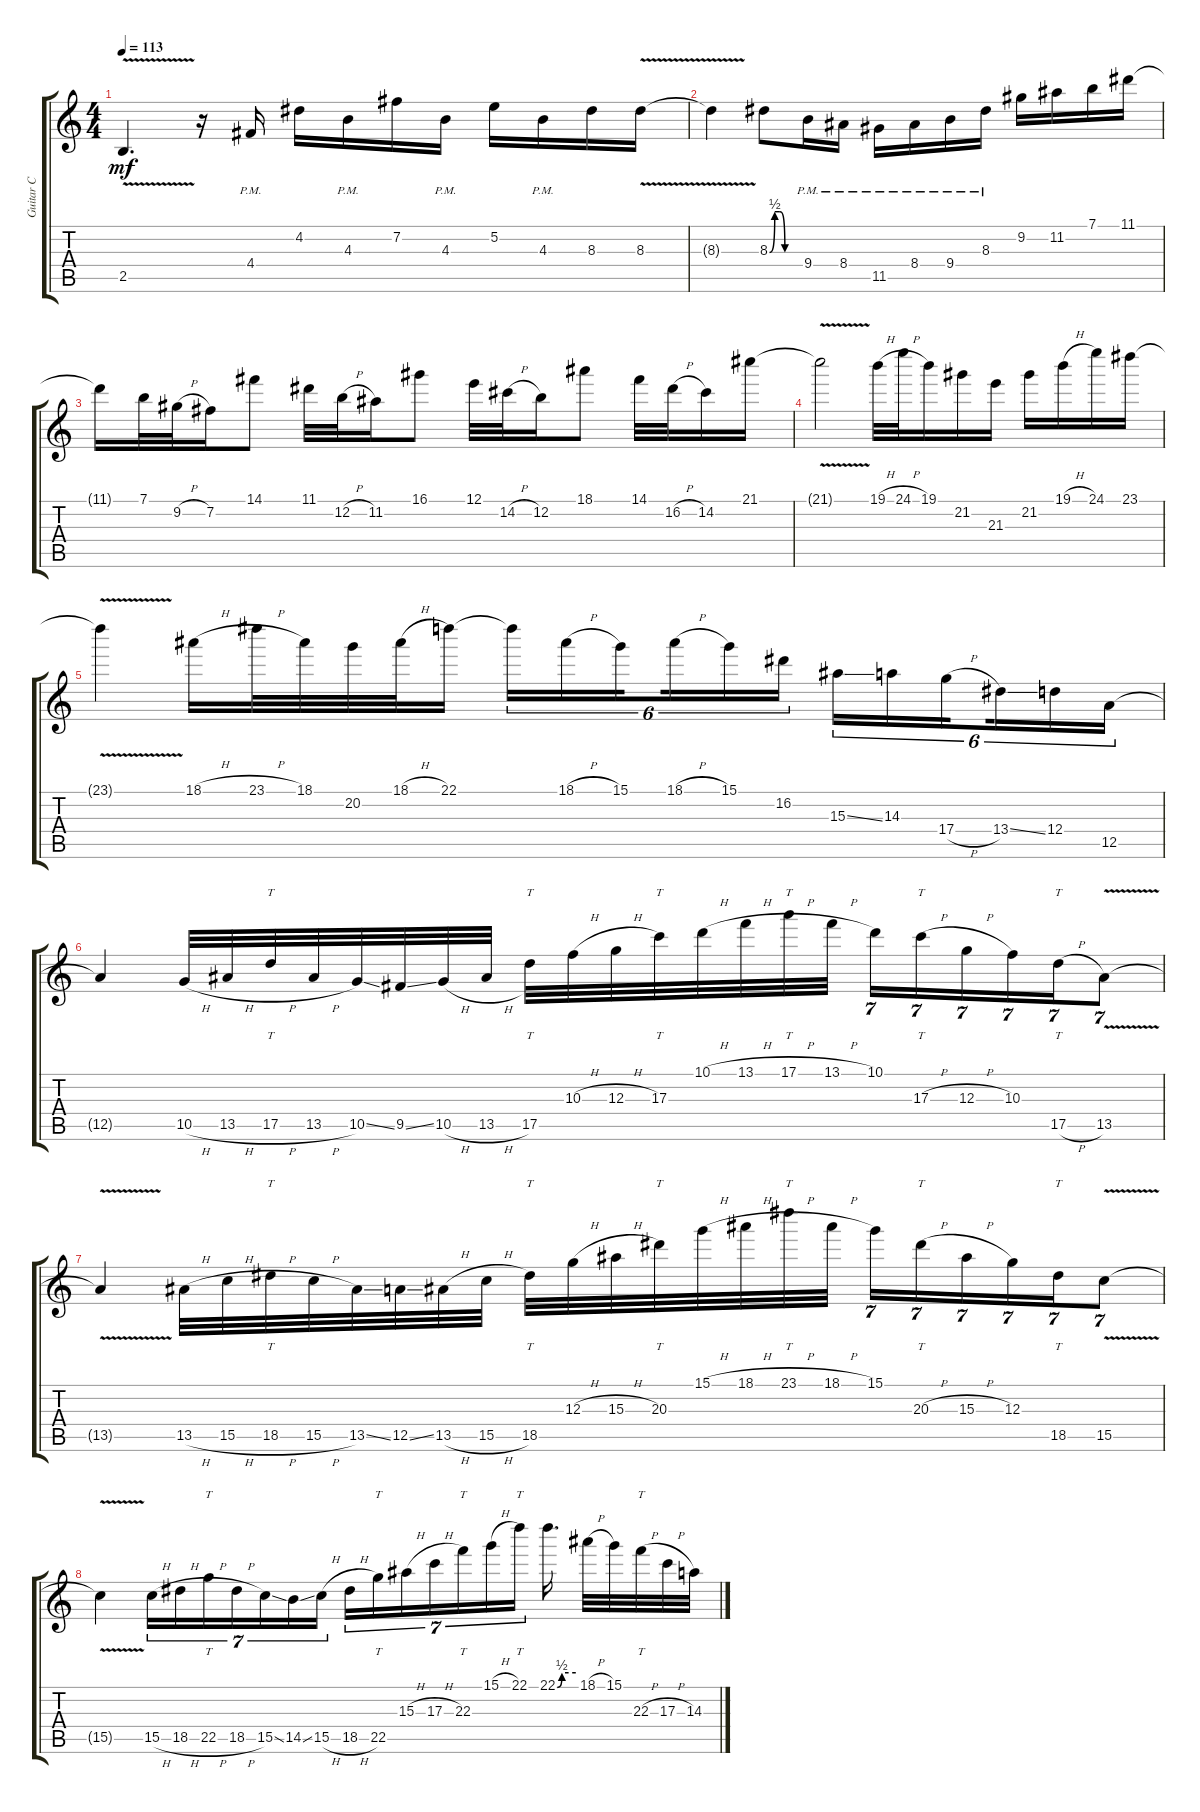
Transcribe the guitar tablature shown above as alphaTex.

\track ("Guitar C" "Guitar C") {instrument overdrivenguitar}
\staff {score tabs}
\tuning (E4 B3 G3 D3 A2 E2) {hide}
\ts (4 4)
\tempo 113
\clef g2
\ks c
2.5{v}.4{d dy mf} r.16 4.4{pm}.16 4.2.16 4.3{pm}.16 7.2.16 4.3{pm}.16 5.2.16 4.3{pm}.16 8.3.16 8.3{v}.16 |
8.3{v t}.4 8.3{be (custom 0 0 0 0 10 2 20 2 30 0 60 0)}.8 9.4{pm}.16 8.4{pm}.16 11.5{pm}.16 8.4{pm}.16 9.4{pm}.16 8.3{pm}.16 9.2.16 11.2.16 7.1.16 11.1.16 |
11.1{t}.16 7.1.32 9.2{h}.32 7.2.16 14.1.8 11.1.32 12.2{h}.32 11.2.16 16.1.8 12.1.32 14.2{h}.32 12.2.16 18.1.8 14.1.32 16.2{h}.32 14.2.16 21.1.16 |
21.1{v t}.2 19.1{h}.32 24.1{h}.32 19.1.16 21.2.16 21.3.16 21.2.16 19.1{h}.16 24.1.16 23.1.16 |
23.1{v t}.4 18.1{h}.16 23.1{h}.32 18.1.32 20.2.32 18.1{h}.32 22.1.16 22.1{t}.16{tu (6 4)} 18.1{h}.16{tu (6 4)} 15.1.16{tu (6 4) beam splitsecondary} 18.1{h}.16{tu (6 4)} 15.1.16{tu (6 4)} 16.2.16{tu (6 4)} 15.3{ss}.16{tu (6 4)} 14.3.16{tu (6 4)} 17.4{h}.16{tu (6 4) beam splitsecondary} 13.4{ss}.16{tu (6 4)} 12.4.16{tu (6 4)} 12.5.16{tu (6 4)} |
12.5{t}.4 10.5{h}.32 13.5{h}.32 17.5{h}.32{tt} 13.5{h}.32 10.5{ss}.32 9.5{ss}.32 10.5{h}.32 13.5{h}.32 17.5.32{tt} 10.3{h}.32 12.3{h}.32 17.3.32{tt} 10.1{h}.32 13.1{h}.32 17.1{h}.32{tt} 13.1{h}.32 10.1.16{tu (7 4)} 17.3{h}.16{tt tu (7 4)} 12.3{h}.16{tu (7 4)} 10.3.16{tu (7 4)} 17.5{h}.16{tt tu (7 4)} 13.5{v}.8{tu (7 4)} |
13.5{v t}.4 13.5{h}.32 15.5{h}.32 18.5{h}.32{tt} 15.5{h}.32 13.5{ss}.32 12.5{ss}.32 13.5{h}.32 15.5{h}.32 18.5.32{tt} 12.3{h}.32 15.3{h}.32 20.3.32{tt} 15.1{h}.32 18.1{h}.32 23.1{h}.32{tt} 18.1{h}.32 15.1.16{tu (7 4)} 20.3{h}.16{tt tu (7 4)} 15.3{h}.16{tu (7 4)} 12.3.16{tu (7 4)} 18.5.16{tt tu (7 4)} 15.5{v}.8{tu (7 4)} |
15.5{v t}.4 15.5{h}.16{tu (7 4)} 18.5{h}.16{tu (7 4)} 22.5{h}.16{tt tu (7 4)} 18.5{h}.16{tu (7 4)} 15.5{ss}.16{tu (7 4)} 14.5{ss}.16{tu (7 4)} 15.5{h}.16{tu (7 4)} 18.5{h}.16{tu (7 4)} 22.5.16{tt tu (7 4)} 15.3{h}.16{tu (7 4)} 17.3{h}.16{tu (7 4)} 22.3.16{tt tu (7 4)} 15.1{h}.16{tu (7 4)} 22.1.16{tt tu (7 4)} 22.1{be (custom 0 0 0 0 15 2 60 2)}.16{d} 18.1{h}.32 15.1.32 22.3{h}.32{tt} 17.3{h}.32 14.3.32
